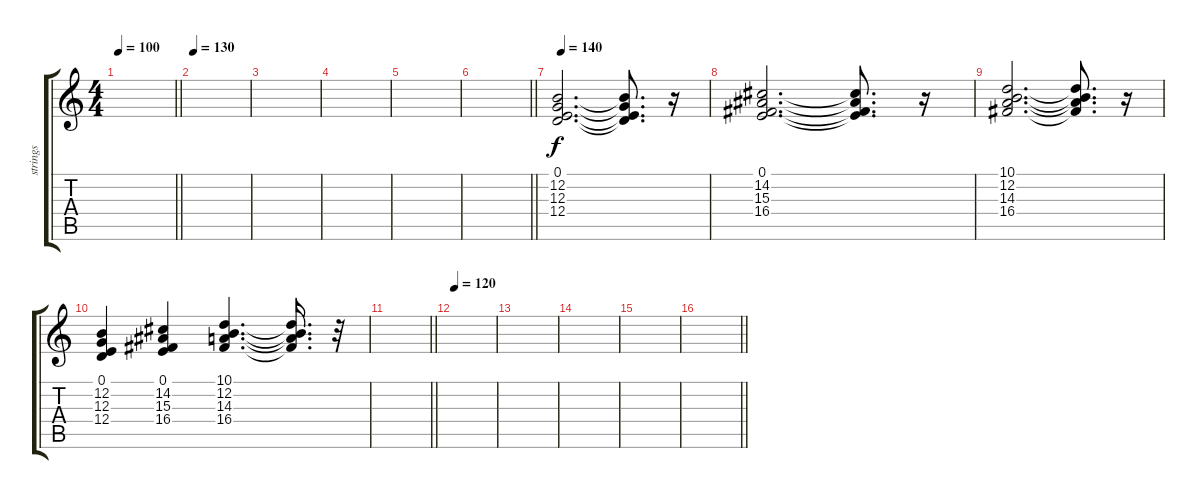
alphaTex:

\track ("strings" "strings") {instrument stringensemble1}
\staff {score tabs}
\tuning (E4 B3 G3 D3 A2 E2) {hide}
\ts (4 4)
\tempo 100
\clef g2
\barLineRight lightlight
\ks c
|
\section ("" "")
\tempo 130
|
|
|
|
\barLineRight lightlight
|
\section ("" "")
\tempo 140
(0.1 12.2 12.3 12.4).2{d} (0.1{t} 12.2{t} 12.3{t} 12.4{t}).8{d} r.16 |
(0.1 14.2 15.3 16.4).2{d} (0.1{t} 14.2{t} 15.3{t} 16.4{t}).8{d} r.16 |
(10.1 12.2 14.3 16.4).2{d} (10.1{t} 12.2{t} 14.3{t} 16.4{t}).8{d} r.16 |
(0.1 12.2 12.3 12.4).4 (0.1 14.2 15.3 16.4).4 (10.1 12.2 14.3 16.4).4{d} (10.1{t} 12.2{t} 14.3{t} 16.4{t}).16{d} r.32 |
\barLineRight lightlight
|
\section ("" "")
\tempo 120
|
|
|
|
\barLineRight lightlight
